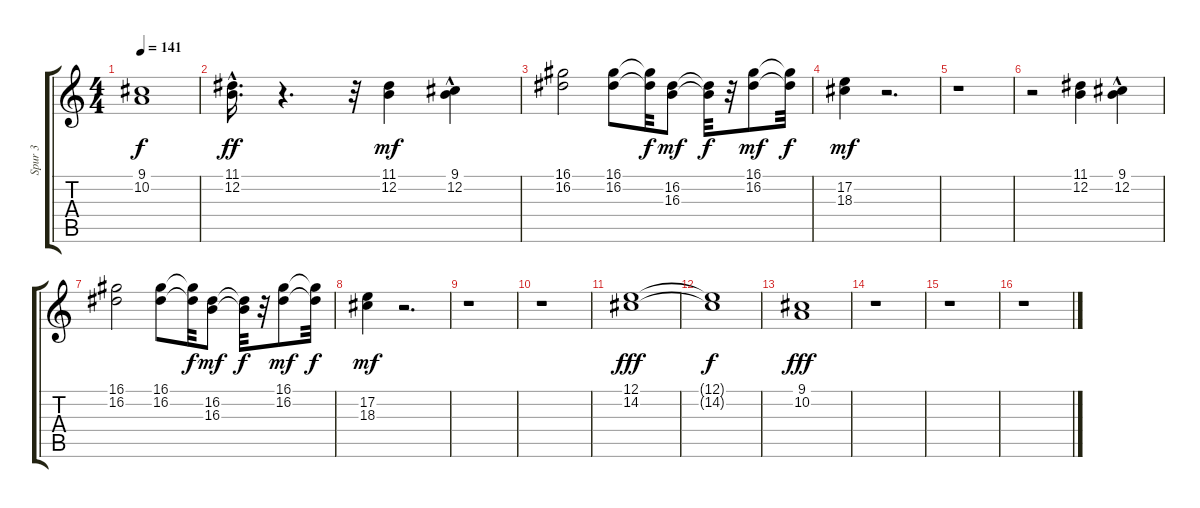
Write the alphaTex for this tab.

\track ("Spur 3" "Spur 3") {instrument tremolostrings}
\staff {score tabs}
\tuning (E4 B3 G3 D3 A2 E2) {hide}
\ts (4 4)
\tempo 141
\clef g2
\ks c
(9.1{t} 10.2{t}).1{dy f} |
(11.1{hac} 12.2{hac}).16{d dy ff} r.4{d} r.32 (11.1 12.2).4{dy mf instrument tremolostrings} (9.1 12.2{hac}).4 |
(16.1 16.2).2 (16.1 16.2).8 (16.1{t} 16.2{t}).32{dy f} (16.2 16.3).8{dy mf} (16.2{t} 16.3{t}).32{dy f} r.32 (16.1 16.2).8{dy mf} (16.1{t} 16.2{t}).32{dy f} |
(17.2 18.3).4{dy mf} r.2{d} |
r.1 |
r.2 (11.1 12.2).4 (9.1 12.2{hac}).4 |
(16.1 16.2).2 (16.1 16.2).8 (16.1{t} 16.2{t}).32{dy f} (16.2 16.3).8{dy mf} (16.2{t} 16.3{t}).32{dy f} r.32 (16.1 16.2).8{dy mf} (16.1{t} 16.2{t}).32{dy f} |
(17.2 18.3).4{dy mf} r.2{d} |
r.1 |
r.1 |
(12.1 14.2).1{dy fff instrument synthvoice} |
(12.1{t} 14.2{t}).1{dy f} |
(9.1 10.2).1{dy fff} |
r.1 |
r.1 |
r.1
